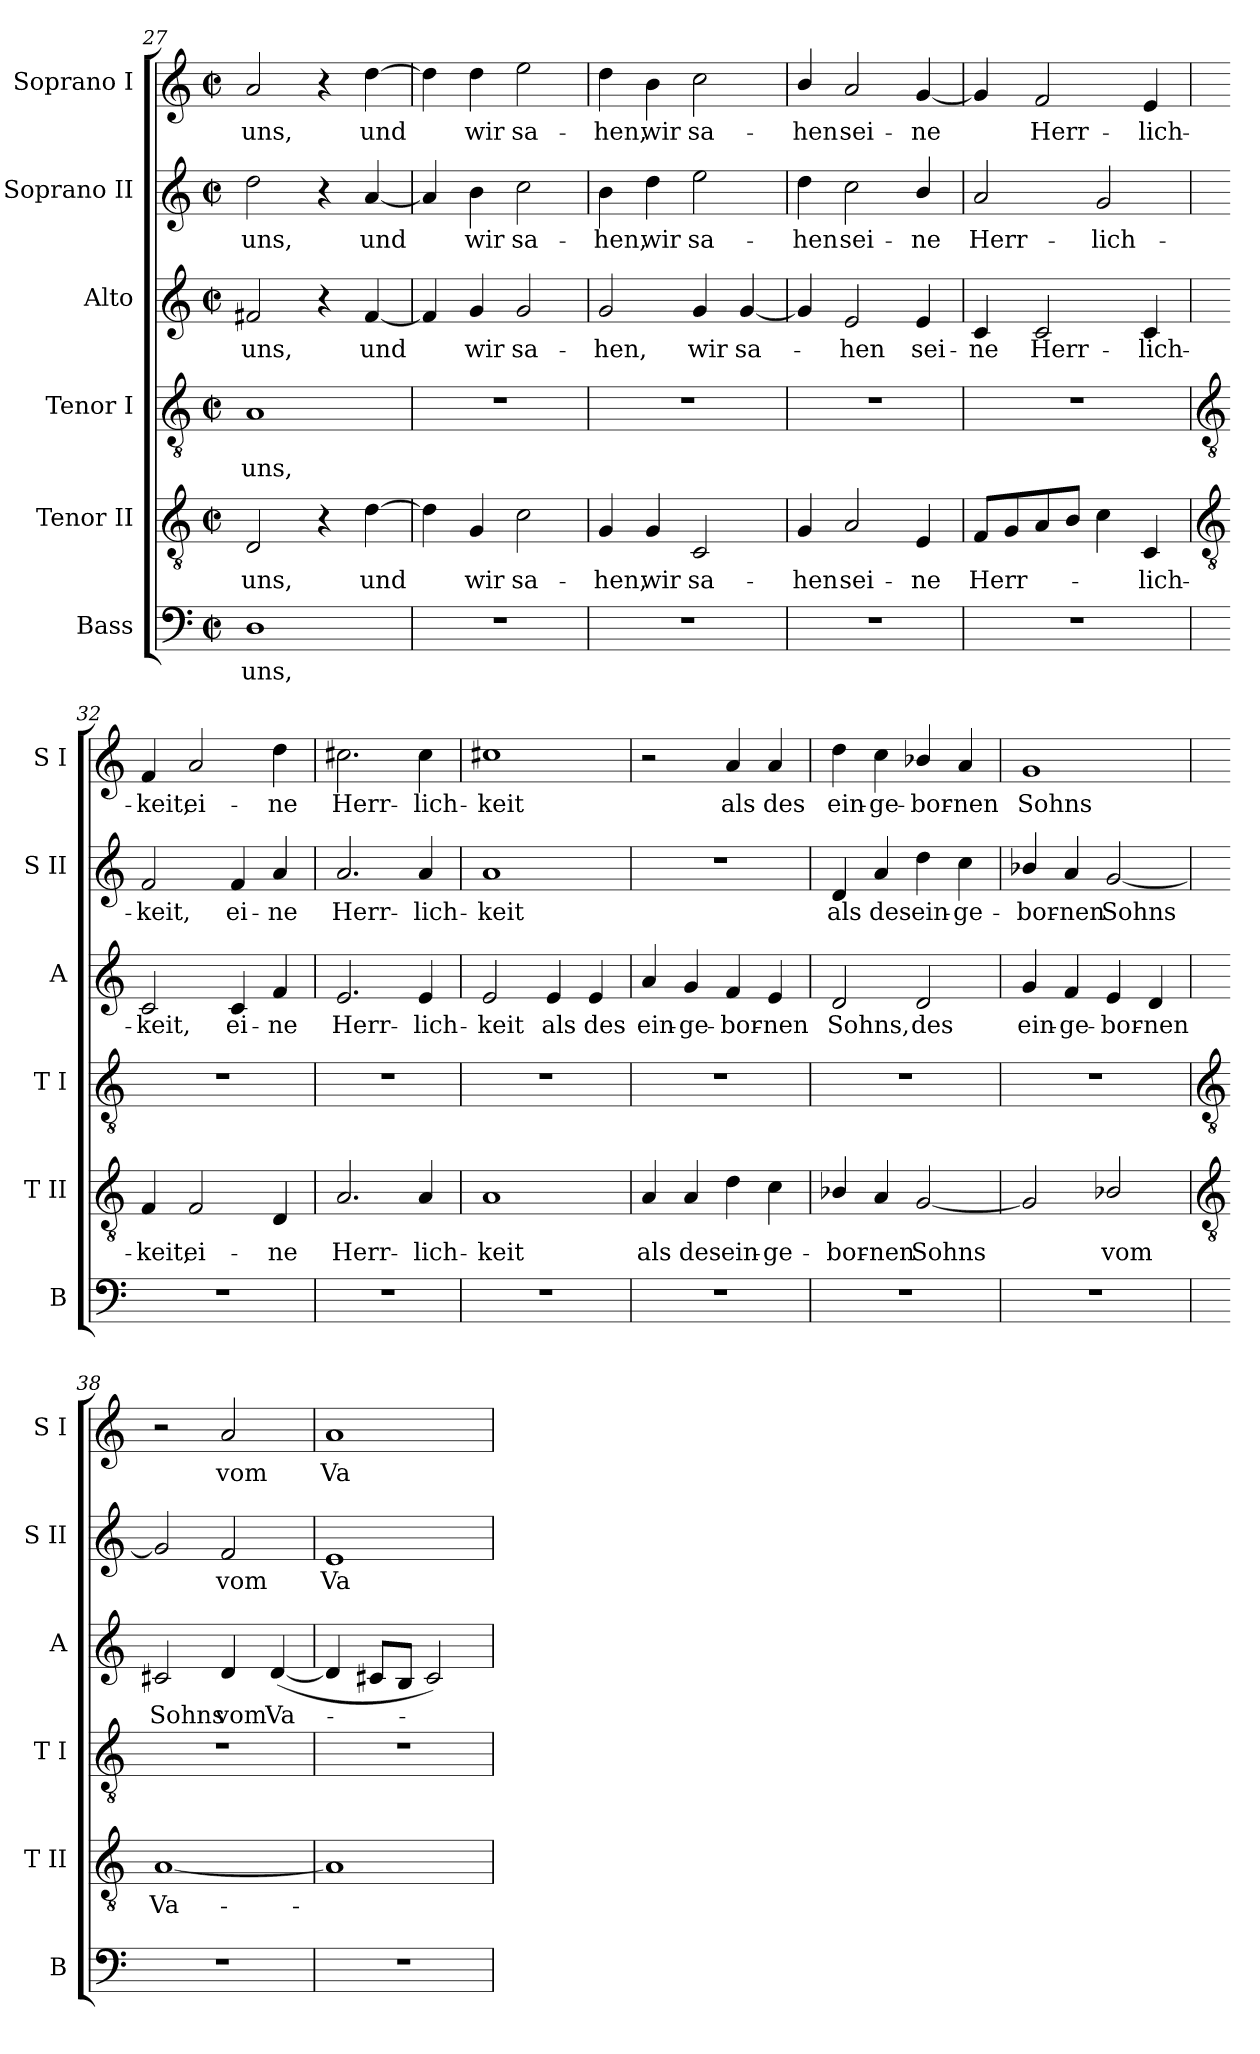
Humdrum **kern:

**kern	**text	**kern	**text	**kern	**text	**kern	**text	**kern	**text	**kern	**text
*part6	*part6	*part5	*part5	*part4	*part4	*part3	*part3	*part2	*part2	*part1	*part1
*staff6	*staff6	*staff5	*staff5	*staff4	*staff4	*staff3	*staff3	*staff2	*staff2	*staff1	*staff1
*I"Bass	*	*I"Tenor II	*	*I"Tenor I	*	*I"Alto	*	*I"Soprano II	*	*I"Soprano I	*
*I'B	*	*I'T II	*	*I'T I	*	*I'A	*	*I'S II	*	*I'S I	*
*clefF4	*	*clefGv2	*	*clefGv2	*	*clefG2	*	*clefG2	*	*clefG2	*
*k[]	*	*k[]	*	*k[]	*	*k[]	*	*k[]	*	*k[]	*
*C:	*	*C:	*	*C:	*	*C:	*	*C:	*	*C:	*
*M2/2	*	*M2/2	*	*M2/2	*	*M2/2	*	*M2/2	*	*M2/2	*
*met(c|)	*	*met(c|)	*	*met(c|)	*	*met(c|)	*	*met(c|)	*	*met(c|)	*
=27	=27	=27	=27	=27	=27	=27	=27	=27	=27	=27	=27
!	!LO:LY:b	!	!LO:LY:b	!	!LO:LY:b	!	!LO:LY:b	!	!LO:LY:b	!	!LO:LY:b
1D	uns,	2D	uns,	1A	uns,	2f#X	uns,	2dd	uns,	2a	uns,
.	.	4r	.	.	.	4r	.	4r	.	4r	.
!	!	!	!LO:LY:b	!	!	!	!LO:LY:b	!	!LO:LY:b	!	!LO:LY:b
.	.	[4d	und	.	.	[4f#	und	[4a	und	[4dd	und
=28	=28	=28	=28	=28	=28	=28	=28	=28	=28	=28	=28
1r	.	4d]	.	1r	.	4f#]	.	4a]	.	4dd]	.
!	!	!	!LO:LY:b	!	!	!	!LO:LY:b	!	!LO:LY:b	!	!LO:LY:b
.	.	4G	wir	.	.	4g	wir	4b	wir	4dd	wir
!	!	!	!LO:LY:b	!	!	!	!LO:LY:b	!	!LO:LY:b	!	!LO:LY:b
.	.	2c	sa-	.	.	2g	sa-	2cc	sa-	2ee	sa-
=29	=29	=29	=29	=29	=29	=29	=29	=29	=29	=29	=29
!	!	!	!LO:LY:b	!	!	!	!LO:LY:b	!	!LO:LY:b	!	!LO:LY:b
1r	.	4G	-hen,	1r	.	2g	-hen,	4b	-hen,	4dd	-hen,
!	!	!	!LO:LY:b	!	!	!	!	!	!LO:LY:b	!	!LO:LY:b
.	.	4G	wir	.	.	.	.	4dd	wir	4b	wir
!	!	!	!LO:LY:b	!	!	!	!LO:LY:b	!	!LO:LY:b	!	!LO:LY:b
.	.	2C	sa-	.	.	4g	wir	2ee	sa-	2cc	sa-
!	!	!	!	!	!	!	!LO:LY:b	!	!	!	!
.	.	.	.	.	.	[4g	sa-	.	.	.	.
=30	=30	=30	=30	=30	=30	=30	=30	=30	=30	=30	=30
!	!	!	!LO:LY:b	!	!	!	!	!	!LO:LY:b	!	!LO:LY:b
1r	.	4G	-hen	1r	.	4g]	.	4dd	-hen	4b/	-hen
!	!	!	!LO:LY:b	!	!	!	!LO:LY:b	!	!LO:LY:b	!	!LO:LY:b
.	.	2A	sei-	.	.	2e	hen	2cc	sei-	2a	sei-
!	!	!	!LO:LY:b	!	!	!	!LO:LY:b	!	!LO:LY:b	!	!LO:LY:b
.	.	4E	-ne	.	.	4e	sei-	4b/	-ne	[4g	-ne
=31	=31	=31	=31	=31	=31	=31	=31	=31	=31	=31	=31
!	!	!	!LO:LY:b	!	!	!	!LO:LY:b	!	!LO:LY:b	!	!
1r	.	8FL	Herr-	1r	.	4c	-ne	2a	Herr-	4g]	.
.	.	8G	.	.	.	.	.	.	.	.	.
!	!	!	!	!	!	!	!LO:LY:b	!	!	!	!LO:LY:b
.	.	8A	.	.	.	2c	Herr-	.	.	2f	Herr-
.	.	8BJ	.	.	.	.	.	.	.	.	.
!	!	!	!	!	!	!	!	!	!LO:LY:b	!	!
.	.	4c	.	.	.	.	.	2g	-lich-	.	.
!	!	!	!LO:LY:b	!	!	!	!LO:LY:b	!	!	!	!LO:LY:b
.	.	4C	lich-	.	.	4c	-lich-	.	.	4e	-lich-
!!LO:LB:g=z
=32	=32	=32	=32	=32	=32	=32	=32	=32	=32	=32	=32
*	*	*clefGv2	*	*clefGv2	*	*	*	*	*	*	*
!	!	!	!LO:LY:b	!	!	!	!LO:LY:b	!	!LO:LY:b	!	!LO:LY:b
1r	.	4F	-keit,	1r	.	2c	-keit,	2f	-keit,	4f	-keit,
!	!	!	!LO:LY:b	!	!	!	!	!	!	!	!LO:LY:b
.	.	2F	ei-	.	.	.	.	.	.	2a	ei-
!	!	!	!	!	!	!	!LO:LY:b	!	!LO:LY:b	!	!
.	.	.	.	.	.	4c	ei-	4f	ei-	.	.
!	!	!	!LO:LY:b	!	!	!	!LO:LY:b	!	!LO:LY:b	!	!LO:LY:b
.	.	4D	-ne	.	.	4f	-ne	4a	-ne	4dd	-ne
=33	=33	=33	=33	=33	=33	=33	=33	=33	=33	=33	=33
!	!	!	!LO:LY:b	!	!	!	!LO:LY:b	!	!LO:LY:b	!	!LO:LY:b
1r	.	2.A	Herr-	1r	.	2.e	Herr-	2.a	Herr-	2.cc#X	Herr-
!	!	!	!LO:LY:b	!	!	!	!LO:LY:b	!	!LO:LY:b	!	!LO:LY:b
.	.	4A	-lich-	.	.	4e	-lich-	4a	-lich-	4cc#	-lich-
=34	=34	=34	=34	=34	=34	=34	=34	=34	=34	=34	=34
!	!	!	!LO:LY:b	!	!	!	!LO:LY:b	!	!LO:LY:b	!	!LO:LY:b
1r	.	1A	-keit	1r	.	2e	-keit	1a	-keit	1cc#X	-keit
!	!	!	!	!	!	!	!LO:LY:b	!	!	!	!
.	.	.	.	.	.	4e	als	.	.	.	.
!	!	!	!	!	!	!	!LO:LY:b	!	!	!	!
.	.	.	.	.	.	4e	des	.	.	.	.
=35	=35	=35	=35	=35	=35	=35	=35	=35	=35	=35	=35
!	!	!	!LO:LY:b	!	!	!	!LO:LY:b	!	!	!	!
1r	.	4A	als	1r	.	4a	ein-	1r	.	2r	.
!	!	!	!LO:LY:b	!	!	!	!LO:LY:b	!	!	!	!
.	.	4A	des	.	.	4g	-ge-	.	.	.	.
!	!	!	!LO:LY:b	!	!	!	!LO:LY:b	!	!	!	!LO:LY:b
.	.	4d	ein-	.	.	4f	-bor-	.	.	4a	als
!	!	!	!LO:LY:b	!	!	!	!LO:LY:b	!	!	!	!LO:LY:b
.	.	4c	-ge-	.	.	4e	-nen	.	.	4a	des
=36	=36	=36	=36	=36	=36	=36	=36	=36	=36	=36	=36
!	!	!	!LO:LY:b	!	!	!	!LO:LY:b	!	!LO:LY:b	!	!LO:LY:b
1r	.	4B-X/	-bor-	1r	.	2d	Sohns,	4d	als	4dd	ein-
!	!	!	!LO:LY:b	!	!	!	!	!	!LO:LY:b	!	!LO:LY:b
.	.	4A	-nen	.	.	.	.	4a	des	4cc	-ge-
!	!	!	!LO:LY:b	!	!	!	!LO:LY:b	!	!LO:LY:b	!	!LO:LY:b
.	.	[2G	Sohns	.	.	2d	des	4dd	ein-	4b-X/	-bor-
!	!	!	!	!	!	!	!	!	!LO:LY:b	!	!LO:LY:b
.	.	.	.	.	.	.	.	4cc	-ge-	4a	-nen
=37	=37	=37	=37	=37	=37	=37	=37	=37	=37	=37	=37
!	!	!	!	!	!	!	!LO:LY:b	!	!LO:LY:b	!	!LO:LY:b
1r	.	2G]	.	1r	.	4g	ein-	4b-X/	-bor-	1g	Sohns
!	!	!	!	!	!	!	!LO:LY:b	!	!LO:LY:b	!	!
.	.	.	.	.	.	4f	-ge-	4a	-nen	.	.
!	!	!	!LO:LY:b	!	!	!	!LO:LY:b	!	!LO:LY:b	!	!
.	.	2B-X/	vom	.	.	4e	-bor-	[2g	Sohns	.	.
!	!	!	!	!	!	!	!LO:LY:b	!	!	!	!
.	.	.	.	.	.	4d	-nen	.	.	.	.
!!LO:LB:g=z
=38	=38	=38	=38	=38	=38	=38	=38	=38	=38	=38	=38
*	*	*clefGv2	*	*clefGv2	*	*	*	*	*	*	*
!	!	!	!LO:LY:b	!	!	!	!LO:LY:b	!	!	!	!
1r	.	[1A	Va-	1r	.	2c#X	Sohns	2g]	.	2r	.
!	!	!	!	!	!	!	!LO:LY:b	!	!LO:LY:b	!	!LO:LY:b
.	.	.	.	.	.	4d	vom	2f	vom	2a	vom
!	!	!	!	!	!	!	!LO:LY:b	!	!	!	!
.	.	.	.	.	.	(<[4d	Va-	.	.	.	.
=39	=39	=39	=39	=39	=39	=39	=39	=39	=39	=39	=39
!	!	!	!	!	!	!	!	!	!LO:LY:b	!	!LO:LY:b
1r	.	1A]	.	1r	.	4d]	.	1e	Va-	1a	Va-
.	.	.	.	.	.	8c#XL	.	.	.	.	.
.	.	.	.	.	.	8BJ	.	.	.	.	.
.	.	.	.	.	.	2c#)	.	.	.	.	.
=	=	=	=	=	=	=	=	=	=	=	=
*-	*-	*-	*-	*-	*-	*-	*-	*-	*-	*-	*-
